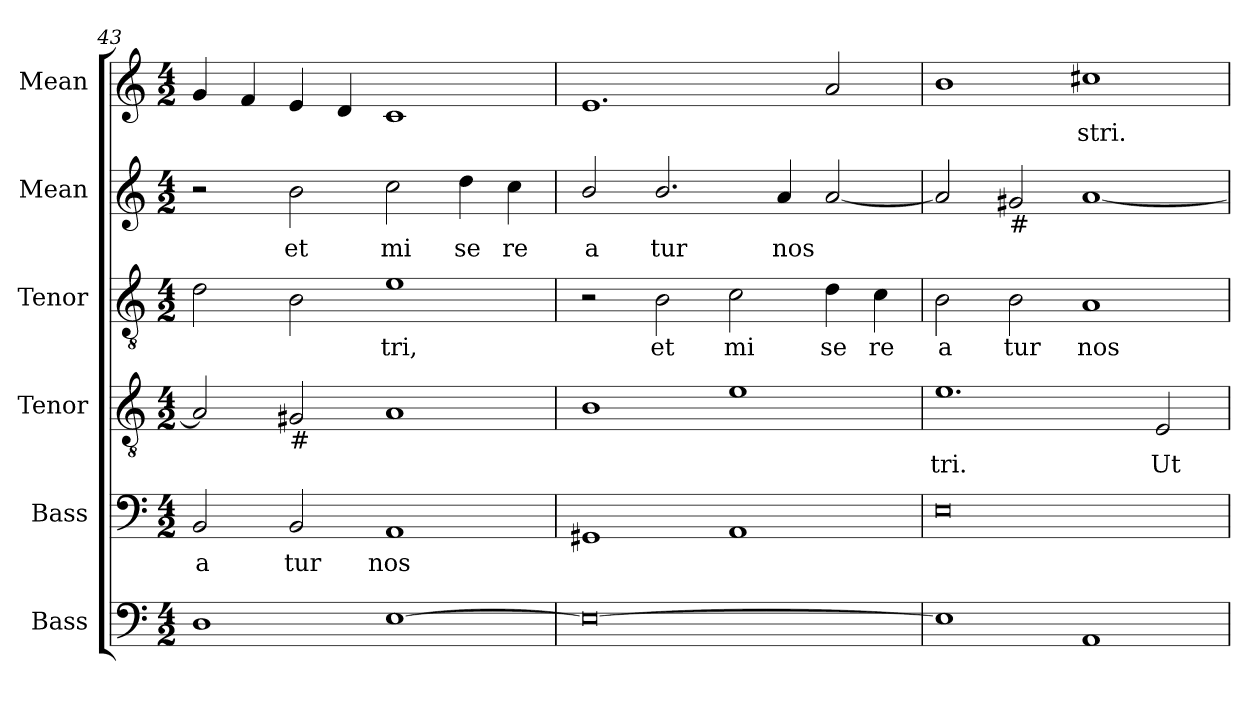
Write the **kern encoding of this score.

**kern	**kern	**text	**kern	**text	**kern	**text	**kern	**text	**kern	**text
*part6	*part5	*part5	*part4	*part4	*part3	*part3	*part2	*part2	*part1	*part1
*staff6	*staff5	*staff5	*staff4	*staff4	*staff3	*staff3	*staff2	*staff2	*staff1	*staff1
*I"Bass	*I"Bass	*	*I"Tenor	*	*I"Tenor	*	*I"Mean	*	*I"Mean	*
*I'B.	*I'B.	*	*I'T.	*	*I'T.	*	*I'M.	*	*I'M.	*
*clefF4	*clefF4	*	*clefGv2	*	*clefGv2	*	*clefG2	*	*clefG2	*
*	*	*	*ITrd7c12	*	*ITrd7c12	*	*	*	*	*
*k[]	*k[]	*	*k[]	*	*k[]	*	*k[]	*	*k[]	*
*a:	*a:	*	*a:	*	*a:	*	*a:	*	*a:	*
*M4/2	*M4/2	*	*M4/2	*	*M4/2	*	*M4/2	*	*M4/2	*
=43	=43	=43	=43	=43	=43	=43	=43	=43	=43	=43
!	!	!LO:LY:b:color=#000000	!	!	!	!	!	!	!	!
1Di	2BBi/	a	2AAi/]	.	2Di\	.	2r	.	4gi/	.
.	.	.	.	.	.	.	.	.	4fi/	.
!	!	!LO:LY:b:color=#000000	!	!	!	!	!	!	!	!
!	!	!	!LO:TX:b:t=#	!	!	!	!	!	!	!
!	!	!	!	!	!	!	!	!LO:LY:b:color=#000000	!	!
.	2BBi/	tur	2GG#i/	.	2BBi\	.	2bi\	et	4ei/	.
.	.	.	.	.	.	.	.	.	4di/	.
!	!	!LO:LY:b:color=#000000	!	!	!	!	!	!	!	!
!	!	!	!	!	!	!LO:LY:b:color=#000000	!	!	!	!
!	!	!	!	!	!	!	!	!LO:LY:b:color=#000000	!	!
[>1Ei	1AAi	nos	1AAi	.	1Ei	tri,	2cci\	mi	1ci	.
!	!	!	!	!	!	!	!	!LO:LY:b:color=#000000	!	!
.	.	.	.	.	.	.	4ddi\	se	.	.
!	!	!	!	!	!	!	!	!LO:LY:b:color=#000000	!	!
.	.	.	.	.	.	.	4cci\	re	.	.
=44	=44	=44	=44	=44	=44	=44	=44	=44	=44	=44
!	!	!	!	!	!	!	!	!LO:LY:b:color=#000000	!	!
0Ei_>	1GG#Xi	.	1BBi	.	2r	.	2bi/	a	1.ei	.
!	!	!	!	!	!	!LO:LY:b:color=#000000	!	!	!	!
!	!	!	!	!	!	!	!	!LO:LY:b:color=#000000	!	!
.	.	.	.	.	2BBi\	et	2.bi/	tur	.	.
!	!	!	!	!	!	!LO:LY:b:color=#000000	!	!	!	!
.	1AAi	.	1Ei	.	2Ci\	mi	.	.	.	.
!	!	!	!	!	!	!	!	!LO:LY:b:color=#000000	!	!
.	.	.	.	.	.	.	4ai/	nos	.	.
!	!	!	!	!	!	!LO:LY:b:color=#000000	!	!	!	!
.	.	.	.	.	4Di\	se	[<2ai/	.	2ai/	.
!	!	!	!	!	!	!LO:LY:b:color=#000000	!	!	!	!
.	.	.	.	.	4Ci\	re	.	.	.	.
=45	=45	=45	=45	=45	=45	=45	=45	=45	=45	=45
!	!	!	!	!LO:LY:b:color=#000000	!	!	!	!	!	!
!	!	!	!	!	!	!LO:LY:b:color=#000000	!	!	!	!
1Ei]	0Ei	.	1.Ei	tri.	2BBi\	a	2ai/]	.	1bi	.
!	!	!	!	!	!	!	!LO:TX:b:t=#	!	!	!
!	!	!	!	!	!	!LO:LY:b:color=#000000	!	!	!	!
.	.	.	.	.	2BBi\	tur	2g#i/	.	.	.
!	!	!	!	!	!	!LO:LY:b:color=#000000	!	!	!	!
!	!	!	!	!	!	!	!	!	!	!LO:LY:b:color=#000000
1AAi	.	.	.	.	1AAi	nos	[<1ai	.	1cc#Xi	stri.
!	!	!	!	!LO:LY:b:color=#000000	!	!	!	!	!	!
.	.	.	2EEi/	Ut	.	.	.	.	.	.
=	=	=	=	=	=	=	=	=	=	=
*-	*-	*-	*-	*-	*-	*-	*-	*-	*-	*-
